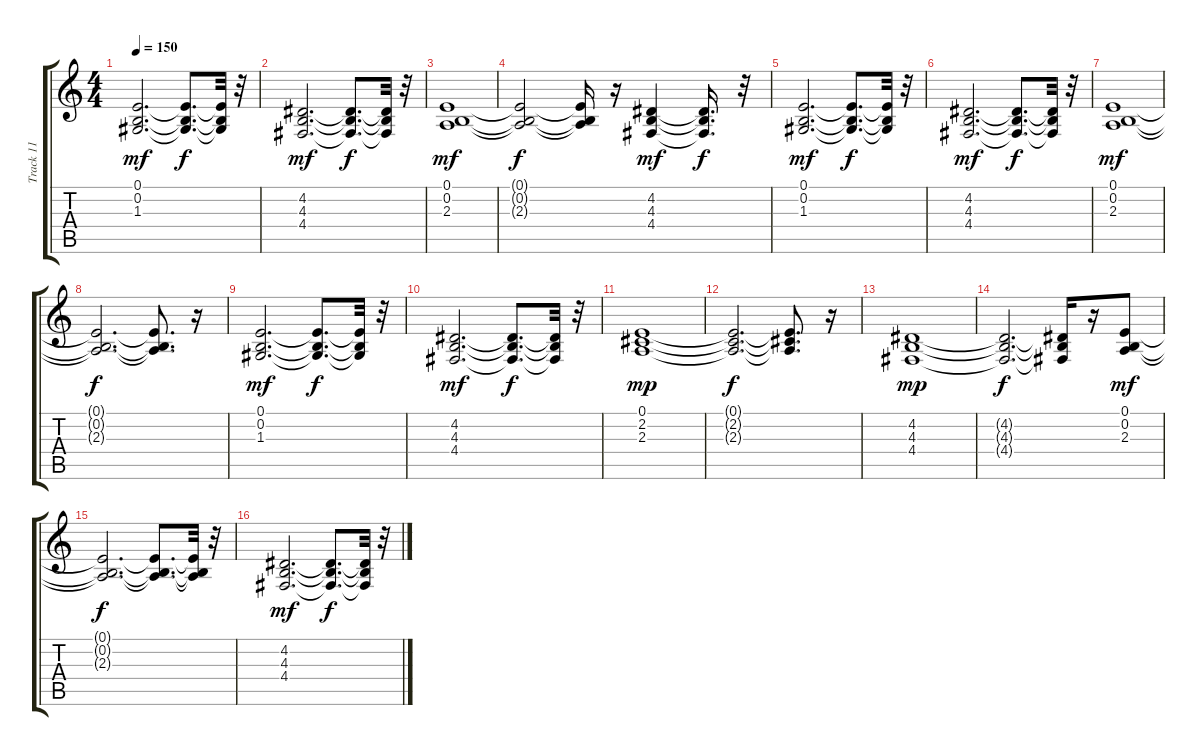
\track ("Track 11" "Track 11") {instrument pad2warm}
\staff {score tabs}
\tuning (E4 B3 G3 D3 A2 E2) {hide}
\ts (4 4)
\tempo 150
\clef g2
\ks c
(0.1 0.2 1.3).2{d dy mf} (0.1{t} 0.2{t} 1.3{t}).8{d dy f} (0.1{t} 0.2{t} 1.3{t}).32 r.32 |
(4.2 4.3 4.4).2{d dy mf} (4.2{t} 4.3{t} 4.4{t}).8{d dy f} (4.2{t} 4.3{t} 4.4{t}).32 r.32 |
(0.1 0.2 2.3).1{dy mf} |
(0.1{t} 0.2{t} 2.3{t}).2{dy f} (0.1{t} 0.2{t} 2.3{t}).16 r.16 (4.2 4.3 4.4).4{dy mf} (4.2{t} 4.3{t} 4.4{t}).16{d dy f} r.32 |
(0.1 0.2 1.3).2{d dy mf} (0.1{t} 0.2{t} 1.3{t}).8{d dy f} (0.1{t} 0.2{t} 1.3{t}).32 r.32 |
(4.2 4.3 4.4).2{d dy mf} (4.2{t} 4.3{t} 4.4{t}).8{d dy f} (4.2{t} 4.3{t} 4.4{t}).32 r.32 |
(0.1 0.2 2.3).1{dy mf} |
(0.1{t} 0.2{t} 2.3{t}).2{d dy f} (0.1{t} 0.2{t} 2.3{t}).8{d} r.16 |
(0.1 0.2 1.3).2{d dy mf} (0.1{t} 0.2{t} 1.3{t}).8{d dy f} (0.1{t} 0.2{t} 1.3{t}).32 r.32 |
(4.2 4.3 4.4).2{d dy mf} (4.2{t} 4.3{t} 4.4{t}).8{d dy f} (4.2{t} 4.3{t} 4.4{t}).32 r.32 |
(0.1 2.2 2.3).1{dy mp} |
(0.1{t} 2.2{t} 2.3{t}).2{d dy f} (0.1{t} 2.2{t} 2.3{t}).8{d} r.16 |
(4.2 4.3 4.4).1{dy mp} |
(4.2{t} 4.3{t} 4.4{t}).2{d dy f} (4.2{t} 4.3{t} 4.4{t}).16 r.16 (0.1 0.2 2.3).8{dy mf} |
(0.1{t} 0.2{t} 2.3{t}).2{d dy f} (0.1{t} 0.2{t} 2.3{t}).8{d} (0.1{t} 0.2{t} 2.3{t}).32 r.32 |
(4.2 4.3 4.4).2{d dy mf} (4.2{t} 4.3{t} 4.4{t}).8{d dy f} (4.2{t} 4.3{t} 4.4{t}).32 r.32
